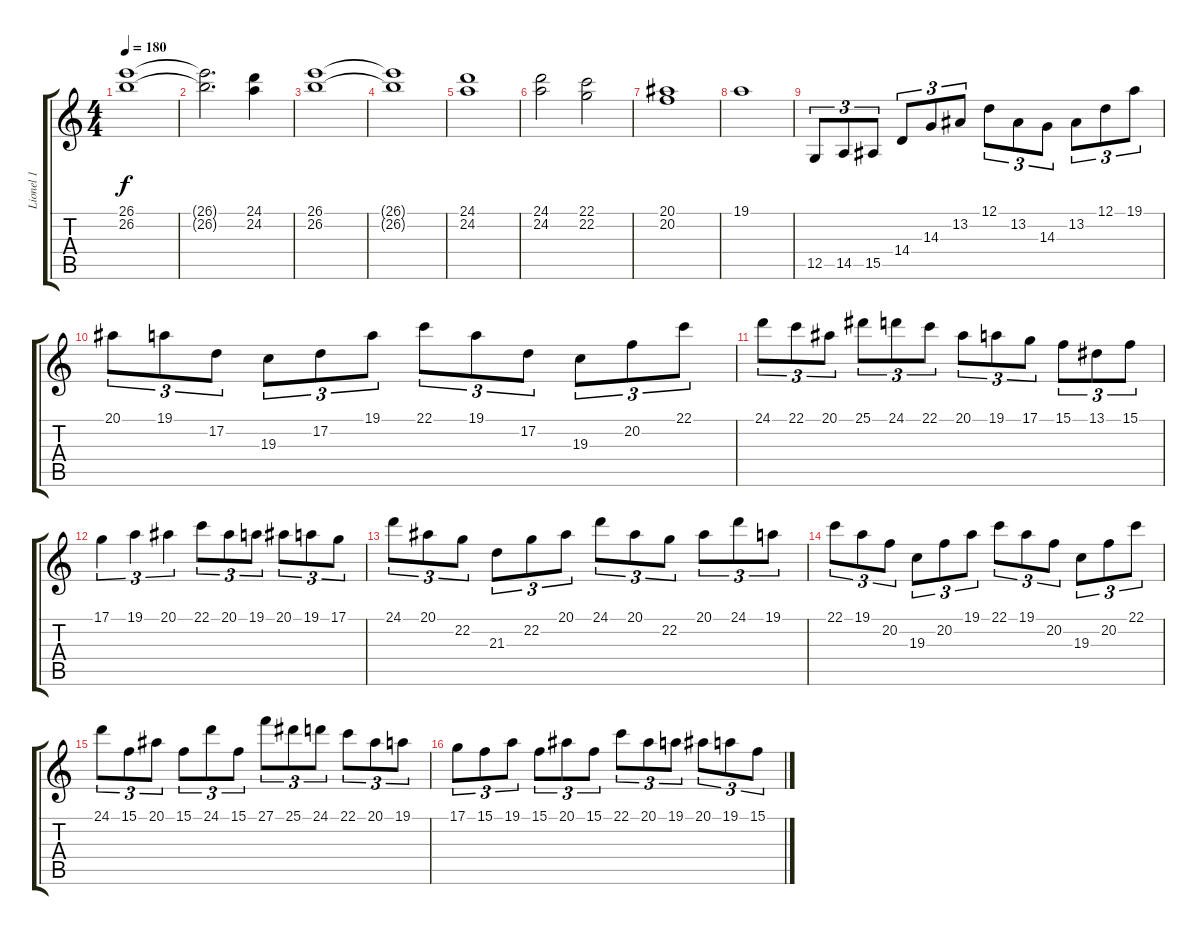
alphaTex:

\track ("Lionel 1" "Lionel 1") {instrument harpsichord}
\staff {score tabs}
\tuning (D4 A3 F3 C3 G2 D2) {hide}
\ts (4 4)
\tempo 180
\clef g2
\ks c
(26.1 26.2).1{dy f} |
(26.1{t} 26.2{t}).2{d} (24.1 24.2).4 |
(26.1 26.2).1 |
(26.1{t} 26.2{t}).1 |
(24.1 24.2).1 |
(24.1 24.2).2 (22.1 22.2).2 |
(20.1 20.2).1 |
19.1.1 |
12.5.8{tu (3 2) instrument lead2sawtooth} 14.5.8{tu (3 2)} 15.5.8{tu (3 2)} 14.4.8{tu (3 2)} 14.3.8{tu (3 2)} 13.2.8{tu (3 2)} 12.1.8{tu (3 2)} 13.2.8{tu (3 2)} 14.3.8{tu (3 2)} 13.2.8{tu (3 2)} 12.1.8{tu (3 2)} 19.1.8{tu (3 2)} |
20.1.8{tu (3 2)} 19.1.8{tu (3 2)} 17.2.8{tu (3 2)} 19.3.8{tu (3 2)} 17.2.8{tu (3 2)} 19.1.8{tu (3 2)} 22.1.8{tu (3 2)} 19.1.8{tu (3 2)} 17.2.8{tu (3 2)} 19.3.8{tu (3 2)} 20.2.8{tu (3 2)} 22.1.8{tu (3 2)} |
24.1.8{tu (3 2)} 22.1.8{tu (3 2)} 20.1.8{tu (3 2)} 25.1.8{tu (3 2)} 24.1.8{tu (3 2)} 22.1.8{tu (3 2)} 20.1.8{tu (3 2)} 19.1.8{tu (3 2)} 17.1.8{tu (3 2)} 15.1.8{tu (3 2)} 13.1.8{tu (3 2)} 15.1.8{tu (3 2)} |
17.1.4{tu (3 2)} 19.1.4{tu (3 2)} 20.1.4{tu (3 2)} 22.1.8{tu (3 2)} 20.1.8{tu (3 2)} 19.1.8{tu (3 2)} 20.1.8{tu (3 2)} 19.1.8{tu (3 2)} 17.1.8{tu (3 2)} |
24.1.8{tu (3 2)} 20.1.8{tu (3 2)} 22.2.8{tu (3 2)} 21.3.8{tu (3 2)} 22.2.8{tu (3 2)} 20.1.8{tu (3 2)} 24.1.8{tu (3 2)} 20.1.8{tu (3 2)} 22.2.8{tu (3 2)} 20.1.8{tu (3 2)} 24.1.8{tu (3 2)} 19.1.8{tu (3 2)} |
22.1.8{tu (3 2)} 19.1.8{tu (3 2)} 20.2.8{tu (3 2)} 19.3.8{tu (3 2)} 20.2.8{tu (3 2)} 19.1.8{tu (3 2)} 22.1.8{tu (3 2)} 19.1.8{tu (3 2)} 20.2.8{tu (3 2)} 19.3.8{tu (3 2)} 20.2.8{tu (3 2)} 22.1.8{tu (3 2)} |
24.1.8{tu (3 2)} 15.1.8{tu (3 2)} 20.1.8{tu (3 2)} 15.1.8{tu (3 2)} 24.1.8{tu (3 2)} 15.1.8{tu (3 2)} 27.1.8{tu (3 2)} 25.1.8{tu (3 2)} 24.1.8{tu (3 2)} 22.1.8{tu (3 2)} 20.1.8{tu (3 2)} 19.1.8{tu (3 2)} |
17.1.8{tu (3 2)} 15.1.8{tu (3 2)} 19.1.8{tu (3 2)} 15.1.8{tu (3 2)} 20.1.8{tu (3 2)} 15.1.8{tu (3 2)} 22.1.8{tu (3 2)} 20.1.8{tu (3 2)} 19.1.8{tu (3 2)} 20.1.8{tu (3 2)} 19.1.8{tu (3 2)} 15.1.8{tu (3 2)}
